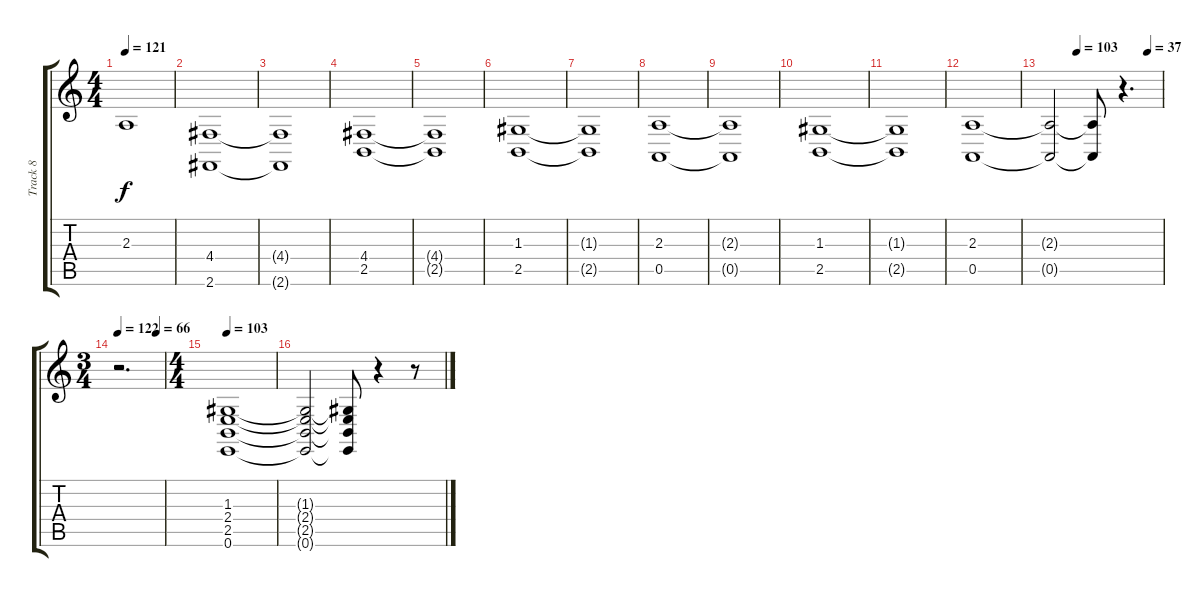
\track ("Track 8" "Track 8") {instrument stringensemble1}
\staff {score tabs}
\tuning (E4 B3 G3 D3 A2 E2) {hide}
\ts (4 4)
\tempo 121
\clef g2
\ks c
2.3.1{dy f} |
(4.4 2.6).1 |
(4.4{t} 2.6{t}).1 |
(4.4 2.5).1 |
(4.4{t} 2.5{t}).1 |
(1.3 2.5).1 |
(1.3{t} 2.5{t}).1 |
(2.3 0.5).1 |
(2.3{t} 0.5{t}).1 |
(1.3 2.5).1 |
(1.3{t} 2.5{t}).1 |
(2.3 0.5).1 |
\tempo (103 0.25)
\tempo (37 0.875)
(2.3{t} 0.5{t}).2 (2.3{t} 0.5{t}).8 r.4{d} |
\ts (3 4)
\tempo 122
\tempo (66 0.8333333333333334)
r.2{d} |
\ts (4 4)
\tempo 103
(1.3 2.4 2.5 0.6).1 |
(1.3{t} 2.4{t} 2.5{t} 0.6{t}).2 (1.3{t} 2.4{t} 2.5{t} 0.6{t}).8 r.4 r.8
